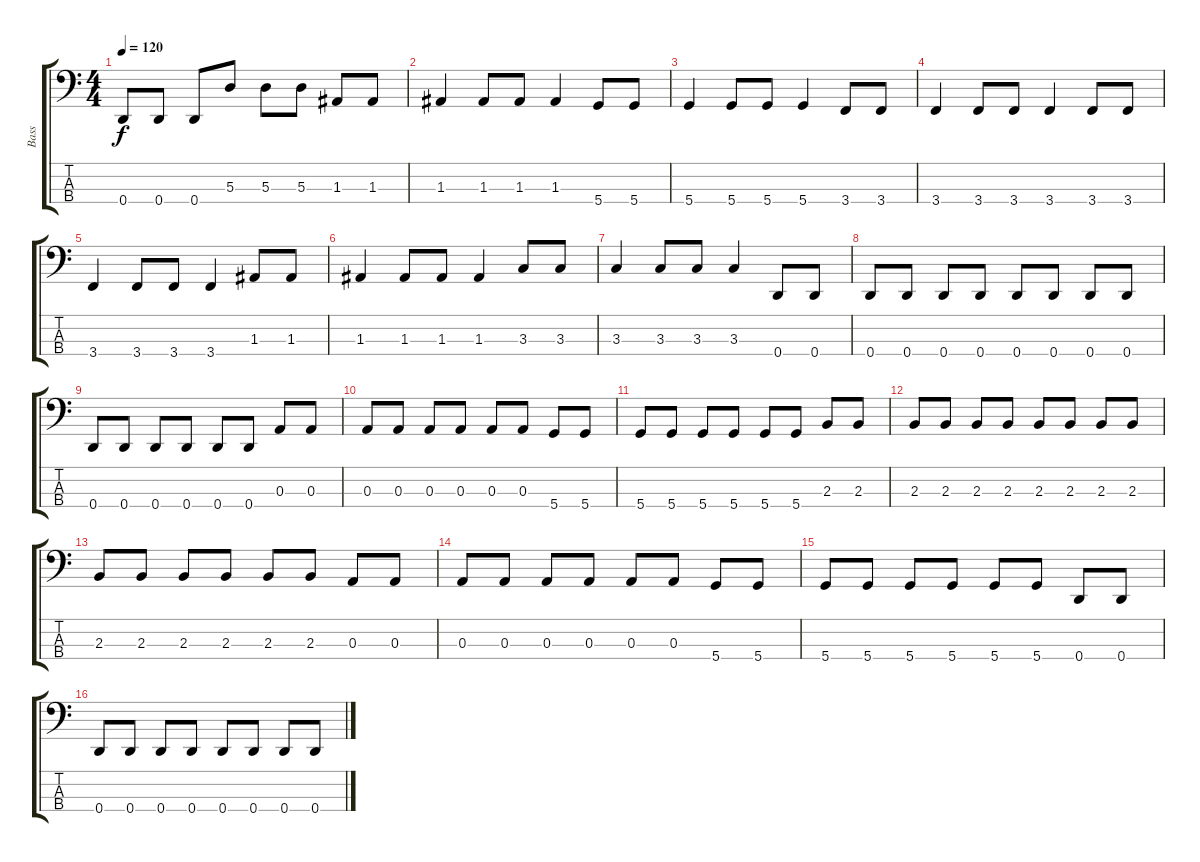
\track ("Bass" "Bass") {instrument electricbassfinger}
\staff {score tabs}
\tuning (G2 D2 A1 D1) {hide}
\ts (4 4)
\tempo 120
\clef f4
\ks c
0.4.8{dy f} 0.4.8 0.4.8 5.3.8 5.3.8 5.3.8 1.3.8 1.3.8 |
1.3.4 1.3.8 1.3.8 1.3.4 5.4.8 5.4.8 |
5.4.4 5.4.8 5.4.8 5.4.4 3.4.8 3.4.8 |
3.4.4 3.4.8 3.4.8 3.4.4 3.4.8 3.4.8 |
3.4.4 3.4.8 3.4.8 3.4.4 1.3.8 1.3.8 |
1.3.4 1.3.8 1.3.8 1.3.4 3.3.8 3.3.8 |
3.3.4 3.3.8 3.3.8 3.3.4 0.4.8 0.4.8 |
0.4.8 0.4.8 0.4.8 0.4.8 0.4.8 0.4.8 0.4.8 0.4.8 |
0.4.8 0.4.8 0.4.8 0.4.8 0.4.8 0.4.8 0.3.8 0.3.8 |
0.3.8 0.3.8 0.3.8 0.3.8 0.3.8 0.3.8 5.4.8 5.4.8 |
5.4.8 5.4.8 5.4.8 5.4.8 5.4.8 5.4.8 2.3.8 2.3.8 |
2.3.8 2.3.8 2.3.8 2.3.8 2.3.8 2.3.8 2.3.8 2.3.8 |
2.3.8 2.3.8 2.3.8 2.3.8 2.3.8 2.3.8 0.3.8 0.3.8 |
0.3.8 0.3.8 0.3.8 0.3.8 0.3.8 0.3.8 5.4.8 5.4.8 |
5.4.8 5.4.8 5.4.8 5.4.8 5.4.8 5.4.8 0.4.8 0.4.8 |
0.4.8 0.4.8 0.4.8 0.4.8 0.4.8 0.4.8 0.4.8 0.4.8
